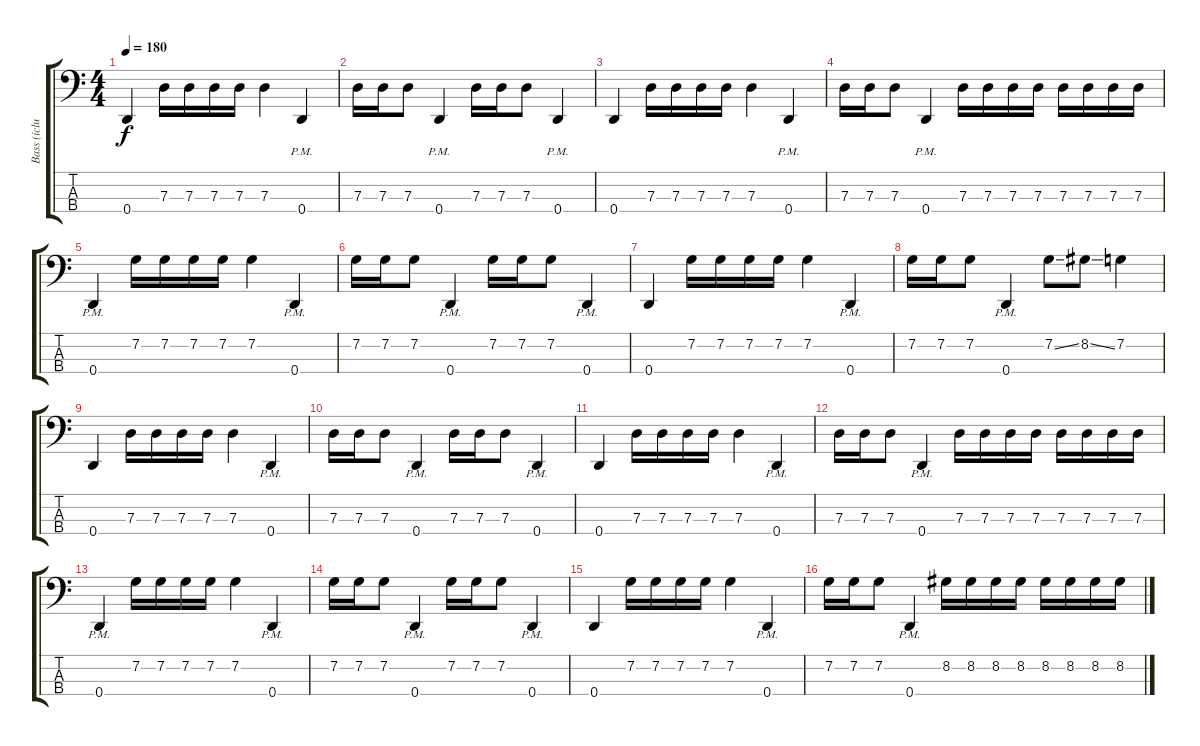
\track ("Bass (icluyed)" "Bass (iclu") {instrument electricbasspick}
\staff {score tabs}
\tuning (F2 C2 G1 D1) {hide}
\ts (4 4)
\tempo 180
\clef f4
\ks c
0.4.4{dy f instrument electricbasspick} 7.3.16 7.3.16 7.3.16 7.3.16 7.3.4 0.4{pm}.4 |
7.3.16 7.3.16 7.3.8 0.4{pm}.4 7.3.16 7.3.16 7.3.8 0.4{pm}.4 |
0.4.4 7.3.16 7.3.16 7.3.16 7.3.16 7.3.4 0.4{pm}.4 |
7.3.16 7.3.16 7.3.8 0.4{pm}.4 7.3.16 7.3.16 7.3.16 7.3.16 7.3.16 7.3.16 7.3.16 7.3.16 |
0.4{pm}.4 7.2.16 7.2.16 7.2.16 7.2.16 7.2.4 0.4{pm}.4 |
7.2.16 7.2.16 7.2.8 0.4{pm}.4 7.2.16 7.2.16 7.2.8 0.4{pm}.4 |
0.4.4 7.2.16 7.2.16 7.2.16 7.2.16 7.2.4 0.4{pm}.4 |
7.2.16 7.2.16 7.2.8 0.4{pm}.4 7.2{ss}.8 8.2{ss}.8 7.2.4 |
0.4.4 7.3.16 7.3.16 7.3.16 7.3.16 7.3.4 0.4{pm}.4 |
7.3.16 7.3.16 7.3.8 0.4{pm}.4 7.3.16 7.3.16 7.3.8 0.4{pm}.4 |
0.4.4 7.3.16 7.3.16 7.3.16 7.3.16 7.3.4 0.4{pm}.4 |
7.3.16 7.3.16 7.3.8 0.4{pm}.4 7.3.16 7.3.16 7.3.16 7.3.16 7.3.16 7.3.16 7.3.16 7.3.16 |
0.4{pm}.4 7.2.16 7.2.16 7.2.16 7.2.16 7.2.4 0.4{pm}.4 |
7.2.16 7.2.16 7.2.8 0.4{pm}.4 7.2.16 7.2.16 7.2.8 0.4{pm}.4 |
0.4.4 7.2.16 7.2.16 7.2.16 7.2.16 7.2.4 0.4{pm}.4 |
7.2.16 7.2.16 7.2.8 0.4{pm}.4 8.2.16 8.2.16 8.2.16 8.2.16 8.2.16 8.2.16 8.2.16 8.2.16
